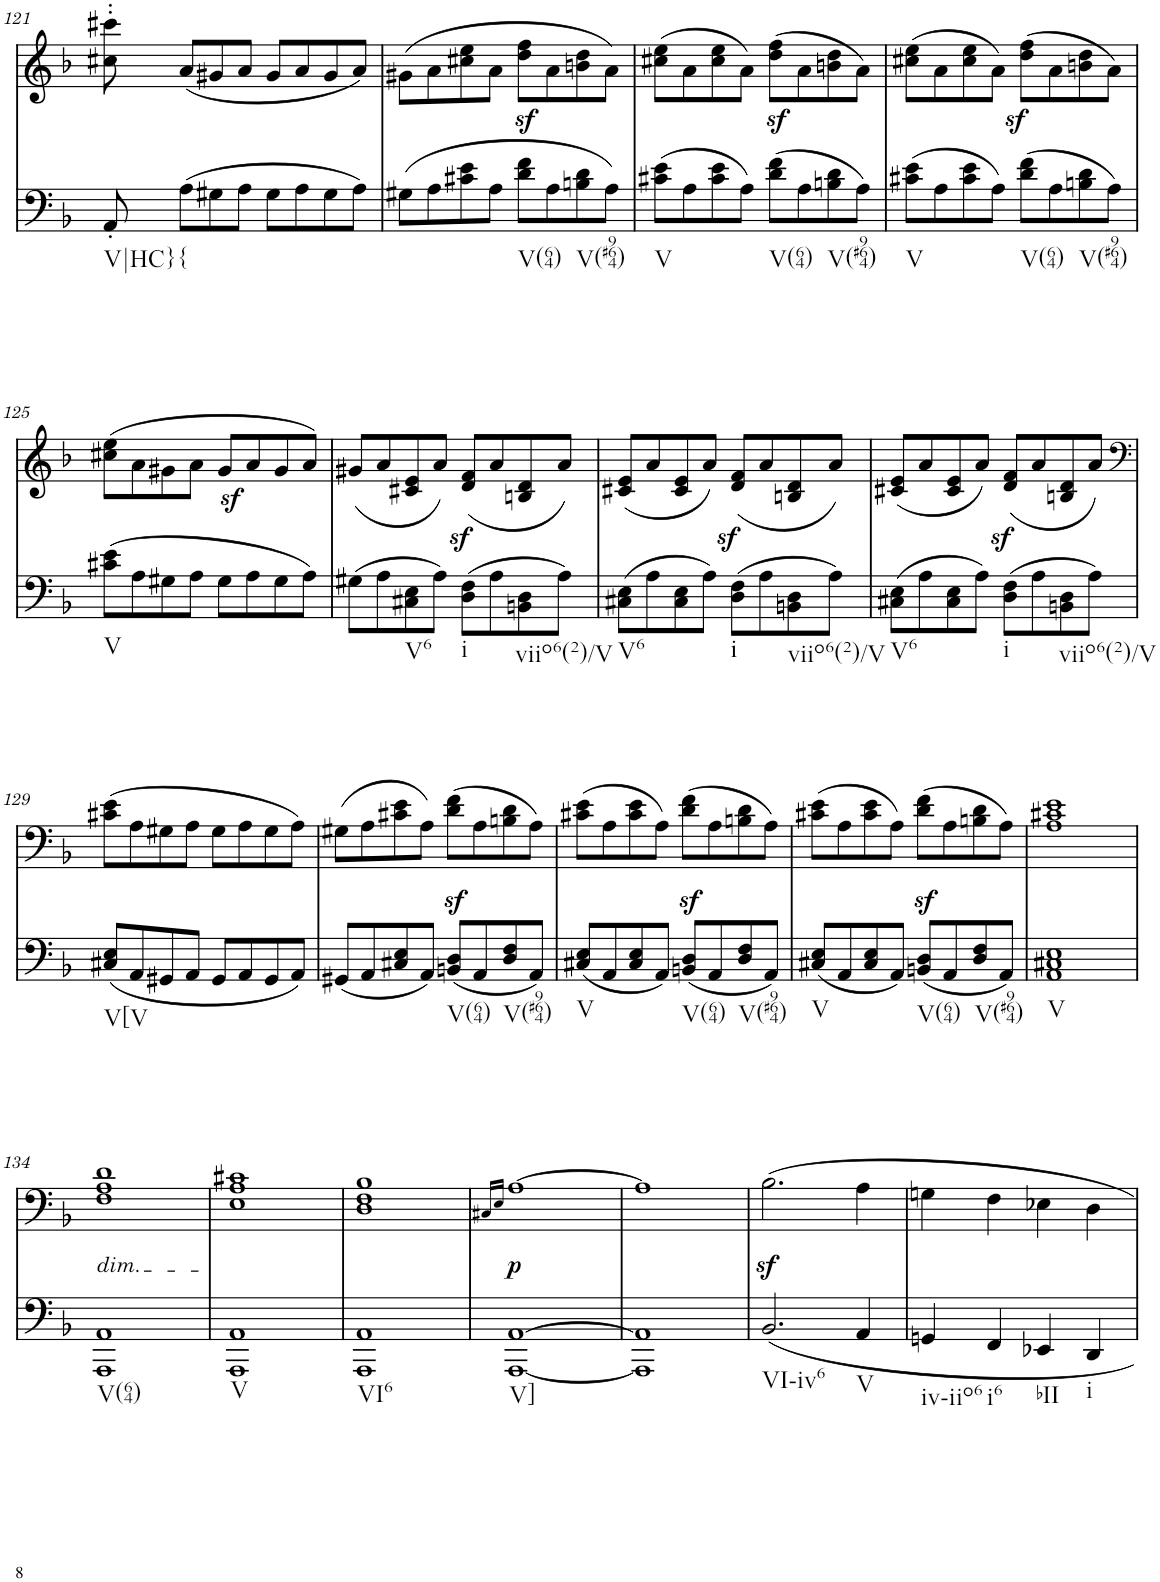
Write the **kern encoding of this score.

**kern	**kern	**text	**dynam
*part2	*part1	*part1	*part1
*staff2	*staff1	*staff1	*staff1
*I"piano	*I"piano	*	*
*I'Pno	*I'Pno	*	*
!!LO:PB:g=z
*clefG2	*clefG2	*	*
*k[b-]	*k[b-]	*	*
*d:	*d:	*	*
*M4/4	*M4/4	*	*
=121	=121	=121	=121
!LO:TX:b:t=V|HC}	!	!	!
!	!	!LO:LY:b	!
8AA'/	8cc#X\' 8ccc#X\'	ff	.
!LO:TX:b:t={	!	!	!
(8A\L	(8a/L	.	.
8G#X\	8g#X/	.	.
8A\J	8a/J	.	.
8G#\L	8g#/L	.	.
8A\	8a/	.	.
8G#\	8g#/	.	.
8A\J)	8a/J)	.	.
=122	=122	=122	=122
(8G#X\L	(8g#X\L	.	.
8A\	8a\	.	.
8c#X\ 8e\	8cc#X\ 8ee\	.	.
8A\J	8a\J	.	.
!LO:TX:b:t=V(64)	!	!	!
8d\ 8f\L	8dd\z< 8ff\z<L	.	.
8A\	8a\	.	.
!LO:TX:b:t=V(#964)	!	!	!
8Bn\ 8d\	8bn\ 8dd\	.	.
8A\J)	8a\J)	.	.
=123	=123	=123	=123
!LO:TX:b:t=V	!	!	!
(8c#X\ 8e\L	(8cc#X\ 8ee\L	.	.
8A\	8a\	.	.
8c#\ 8e\	8cc#\ 8ee\	.	.
8A\J)	8a\J)	.	.
!LO:TX:b:t=V(64)	!	!	!
(8d\ 8f\L	(8dd\z< 8ff\z<L	.	.
8A\	8a\	.	.
!LO:TX:b:t=V(#964)	!	!	!
8Bn\ 8d\	8bn\ 8dd\	.	.
8A\J)	8a\J)	.	.
=124	=124	=124	=124
!LO:TX:b:t=V	!	!	!
(8c#X\ 8e\L	(8cc#X\ 8ee\L	.	.
8A\	8a\	.	.
8c#\ 8e\	8cc#\ 8ee\	.	.
8A\J)	8a\J)	.	.
!LO:TX:b:t=V(64)	!	!	!
(8d\ 8f\L	(8dd\z< 8ff\z<L	.	.
8A\	8a\	.	.
!LO:TX:b:t=V(#964)	!	!	!
8Bn\ 8d\	8bn\ 8dd\	.	.
8A\J)	8a\J)	.	.
!!LO:LB:g=z
=125	=125	=125	=125
!LO:TX:b:t=V	!	!	!
(8c#X\ 8e\L	(8cc#X\ 8ee\L	.	.
8A\	8a\	.	.
8G#X\	8g#X\	.	.
8A\J	8a\J	.	.
8G#\L	8g#z</L	.	.
8A\	8a/	.	.
8G#\	8g#/	.	.
8A\J)	8a/J)	.	.
=126	=126	=126	=126
(8G#X\L	(8g#X/L	.	.
8A\	8a/	.	.
!LO:TX:b:t=V6	!	!	!
8C#X\ 8E\	8c#X/ 8e/	.	.
8A\J)	8a/J)	.	.
!LO:TX:b:t=i	!	!	!
(8D\z> 8F\z>L	(8d/ 8f/L	.	.
8A\	8a/	.	.
!LO:TX:b:t=viio6(2)/V	!	!	!
8BBn\ 8D\	8Bn/ 8d/	.	.
8A\J)	8a/J)	.	.
=127	=127	=127	=127
!LO:TX:b:t=V6	!	!	!
(8C#X\ 8E\L	(8c#X/ 8e/L	.	.
8A\	8a/	.	.
8C#\ 8E\	8c#/ 8e/	.	.
8A\J)	8a/J)	.	.
!LO:TX:b:t=i	!	!	!
(8D\z> 8F\z>L	(8d/ 8f/L	.	.
8A\	8a/	.	.
!LO:TX:b:t=viio6(2)/V	!	!	!
8BBn\ 8D\	8Bn/ 8d/	.	.
8A\J)	8a/J)	.	.
=128	=128	=128	=128
!LO:TX:b:t=V6	!	!	!
(8C#X\ 8E\L	(8c#X/ 8e/L	.	.
8A\	8a/	.	.
8C#\ 8E\	8c#/ 8e/	.	.
8A\J)	8a/J)	.	.
!LO:TX:b:t=i	!	!	!
(8D\z> 8F\z>L	(8d/ 8f/L	.	.
8A\	8a/	.	.
!LO:TX:b:t=viio6(2)/V	!	!	!
8BBn\ 8D\	8Bn/ 8d/	.	.
8A\J)	8a/J)	.	.
!!LO:LB:g=z
=129	=129	=129	=129
*	*clefF4	*	*
!LO:TX:b:t=V[V	!	!	!
(8C#X/ 8E/L	(8c#X\ 8e\L	.	.
8AA/	8A\	.	.
8GG#X/	8G#X\	.	.
8AA/J	8A\J	.	.
8GG#/L	8G#\L	.	.
8AA/	8A\	.	.
8GG#/	8G#\	.	.
8AA/J)	8A\J)	.	.
=130	=130	=130	=130
(8GG#X/L	(8G#X\L	.	.
8AA/	8A\	.	.
8C#X/ 8E/	8c#X\ 8e\	.	.
8AA/J)	8A\J)	.	.
!LO:TX:b:t=V(64)	!	!	!
(8BBn/ 8D/L	(8d\z< 8f\z<L	.	.
8AA/	8A\	.	.
!LO:TX:b:t=V(#964)	!	!	!
8D/ 8F/	8Bn\ 8d\	.	.
8AA/J)	8A\J)	.	.
=131	=131	=131	=131
!LO:TX:b:t=V	!	!	!
(8C#X/ 8E/L	(8c#X\ 8e\L	.	.
8AA/	8A\	.	.
8C#/ 8E/	8c#\ 8e\	.	.
8AA/J)	8A\J)	.	.
!LO:TX:b:t=V(64)	!	!	!
(8BBn/ 8D/L	(8d\z< 8f\z<L	.	.
8AA/	8A\	.	.
!LO:TX:b:t=V(#964)	!	!	!
8D/ 8F/	8Bn\ 8d\	.	.
8AA/J)	8A\J)	.	.
=132	=132	=132	=132
!LO:TX:b:t=V	!	!	!
(8C#X/ 8E/L	(8c#X\ 8e\L	.	.
8AA/	8A\	.	.
8C#/ 8E/	8c#\ 8e\	.	.
8AA/J)	8A\J)	.	.
!LO:TX:b:t=V(64)	!	!	!
(8BBn/ 8D/L	(8d\z< 8f\z<L	.	.
8AA/	8A\	.	.
!LO:TX:b:t=V(#964)	!	!	!
8D/ 8F/	8Bn\ 8d\	.	.
8AA/J)	8A\J)	.	.
=133	=133	=133	=133
!LO:TX:b:t=V	!	!	!
1AA 1C#X 1E	1A 1c#X 1e	.	.
!!LO:LB:g=z
=134	=134	=134	=134
!	!LO:TX:b:i:t=dim.	!	!
!LO:TX:b:t=V(64)	!	!	!
!	!	!LO:LY:b	!
1AAA 1AA	1F 1A 1d	>	.
=135	=135	=135	=135
!LO:TX:b:t=V	!	!	!
1AAA 1AA	1E 1A 1c#X	.	.
=136	=136	=136	=136
!LO:TX:b:t=VI6	!	!	!
1AAA 1AA	1D 1F 1B-	.	.
=137	=137	=137	=137
.	16qC#X/LL	.	.
.	16qE/JJ	.	.
!LO:TX:b:t=V]	!	!	!
!	!	!LO:LY:b	!LO:DY:b
[1AAA [1AA	[1A	p	p
=138	=138	=138	=138
1AAA] 1AA]	1A]	.	.
=139	=139	=139	=139
!LO:TX:b:t=VI-iv6	!	!	!
2.BB-/	2.B-z<\	.	.
!LO:TX:b:t=V	!	!	!
4AA/	4A\	.	.
=140	=140	=140	=140
!LO:TX:b:t=iv-iio6	!	!	!
4GGn/	4Gn\	.	.
!LO:TX:b:t=i6	!	!	!
4FF/	4F\	.	.
!LO:TX:b:t=bII	!	!	!
4EE-X/	4E-X\	.	.
!LO:TX:b:t=i	!	!	!
4DD/	4D\	.	.
=	=	=	=
*-	*-	*-	*-
